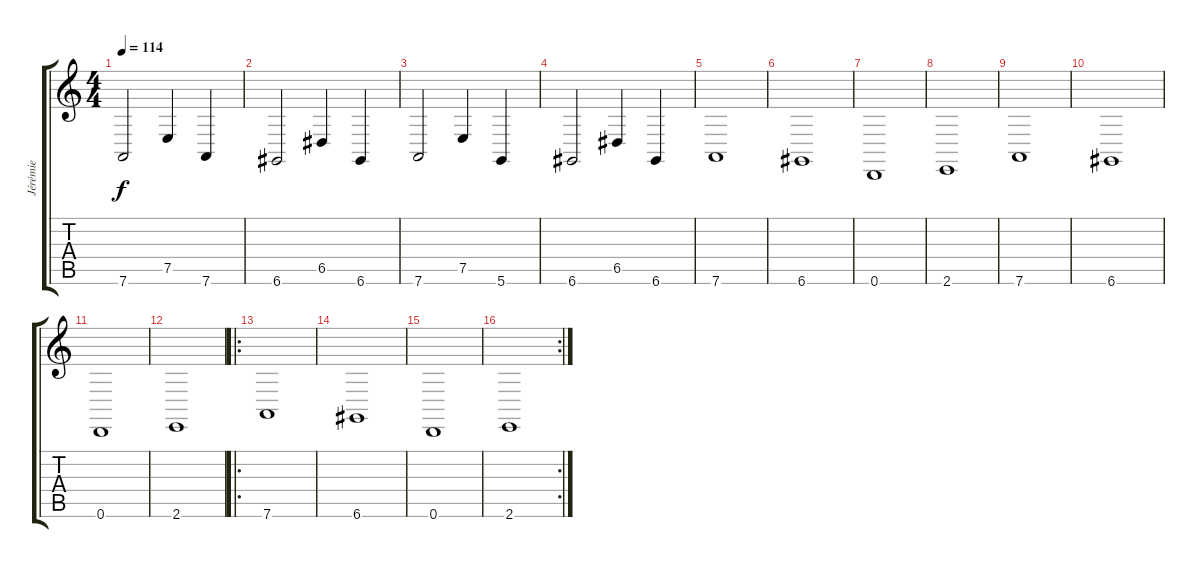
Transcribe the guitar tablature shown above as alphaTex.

\track ("Jérémie" "Jérémie") {instrument pad4choir}
\staff {score tabs}
\tuning (E4 B3 G3 D3 A2 D2) {hide}
\ts (4 4)
\tempo 114
\clef g2
\ks c
7.6.2{dy f} 7.5.4 7.6.4 |
6.6.2 6.5.4 6.6.4 |
7.6.2 7.5.4 5.6.4 |
6.6.2 6.5.4 6.6.4 |
7.6.1 |
6.6.1 |
0.6.1 |
2.6.1 |
7.6.1 |
6.6.1 |
0.6.1 |
2.6.1 |
\ro
7.6.1 |
6.6.1 |
0.6.1 |
\rc 2
2.6.1
